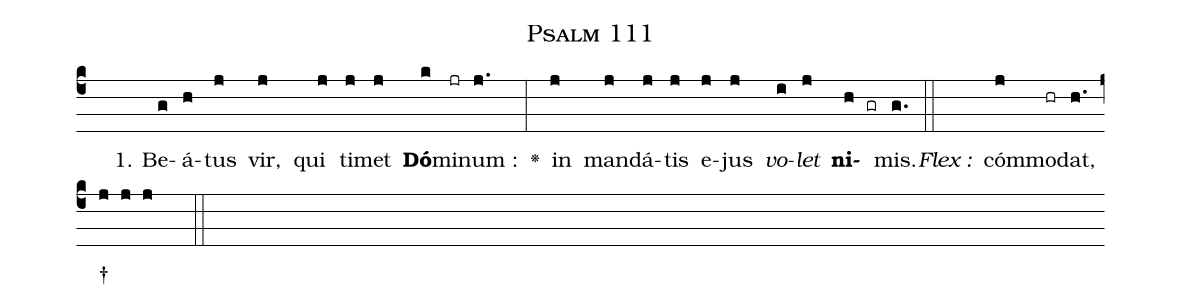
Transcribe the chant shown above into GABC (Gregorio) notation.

name: Psalm 111;
office-part: 3rd psalm;
%%
% The syntax in this part is called gabc. Please refer to http://home.gna.org/gregorio/gabc/#basis

(c4)()() 1. B{e}(g)á(h)tus(j) vir,(j) qui(j) ti(j)met(j) <b>Dó</b>(k)mi(jr)num :(j.) <v>\greheightstar</v>(:) in(j) man(j)dá(j)tis(j) e(j)jus(j) <i>vo</i>(i)<i>let</i>(j) <b>ni</b>(h gr)mis.(g.) (::)
<i>Flex :</i>()  cóm(j)mo(hr)dat,(h.) †(j j j  ::)

%E(j) u(j) o(i) u(j) a(h) e.(g.) (::)
